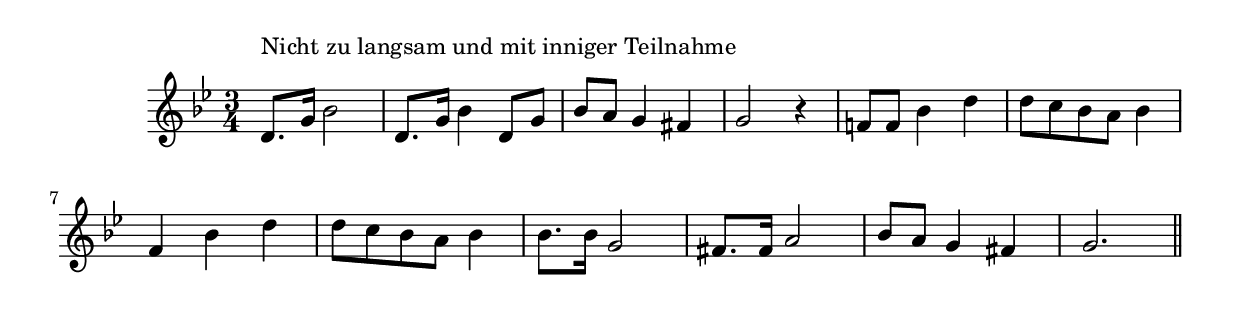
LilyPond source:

\version "2.19.49"
%{\header {
  title = "Schwesterlein"
  composer = "anonymous"
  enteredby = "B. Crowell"
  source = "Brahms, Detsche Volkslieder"
}%}
\score{{\key g \minor
\time 3/4
%{\tempo 4=70
%}\relative c' {
  d8.^\markup{\column { "Nicht zu langsam und mit inniger Teilnahme" " " }} 
  g16 bes2 | d,8. g16 bes4 d,8 g | bes8 a g4 fis | g2 r4 |
  f!8 f bes4 d | d8 c bes a bes4 | f4 bes d | d8 c bes a bes4 |
  bes8. bes16 g2 | fis8. fis16 a2 | bes8 a g4 fis | g2.
  \bar "||"
}

}}